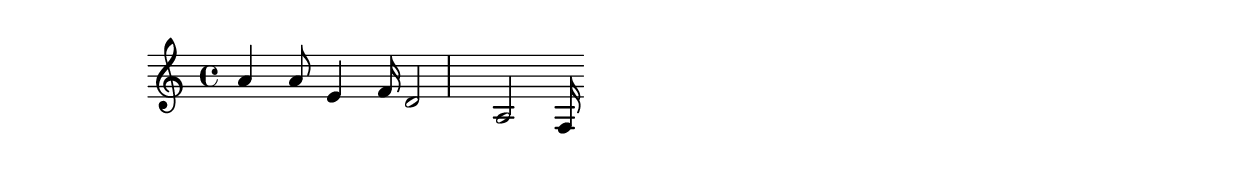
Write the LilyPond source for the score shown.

%{
Welcome to LilyPond
===================

Congratulations, LilyPond has been installed successfully.

Now to take it for the first test run.

  1. Save this file

  2. Select

       Compile > Typeset file

  from the menu.

  The file is processed, and

  3.  The PDF viewer will pop up. Click one of the noteheads.


That's it.  For more information, visit http://lilypond.org .

%}

\version "2.20.0"  % necessary for upgrading to future LilyPond versions.

\relative {
a'4 a8 e4 f16 d2 a2 f16 
}
